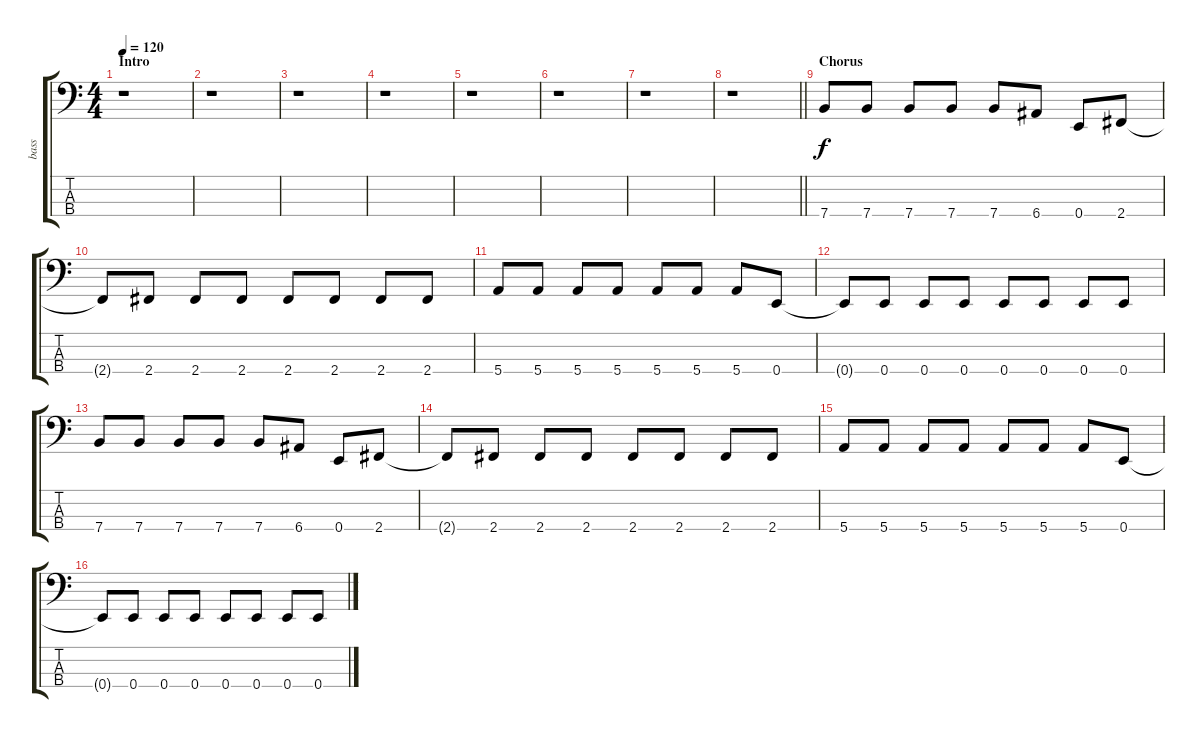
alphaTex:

\track ("bass" "bass") {instrument electricbassfinger}
\staff {score tabs}
\tuning (G2 D2 A1 E1) {hide}
\ts (4 4)
\section ("" "Intro")
\tempo 120
\clef f4
\ks c
r.1{dy f instrument electricbassfinger} |
r.1 |
r.1 |
r.1 |
r.1 |
r.1 |
r.1 |
\barLineRight lightlight
r.1 |
\section ("" "Chorus")
7.4.8 7.4.8 7.4.8 7.4.8 7.4.8 6.4.8 0.4.8 2.4.8 |
2.4{t}.8 2.4.8 2.4.8 2.4.8 2.4.8 2.4.8 2.4.8 2.4.8 |
5.4.8 5.4.8 5.4.8 5.4.8 5.4.8 5.4.8 5.4.8 0.4.8 |
0.4{t}.8 0.4.8 0.4.8 0.4.8 0.4.8 0.4.8 0.4.8 0.4.8 |
7.4.8 7.4.8 7.4.8 7.4.8 7.4.8 6.4.8 0.4.8 2.4.8 |
2.4{t}.8 2.4.8 2.4.8 2.4.8 2.4.8 2.4.8 2.4.8 2.4.8 |
5.4.8 5.4.8 5.4.8 5.4.8 5.4.8 5.4.8 5.4.8 0.4.8 |
0.4{t}.8 0.4.8 0.4.8 0.4.8 0.4.8 0.4.8 0.4.8 0.4.8
